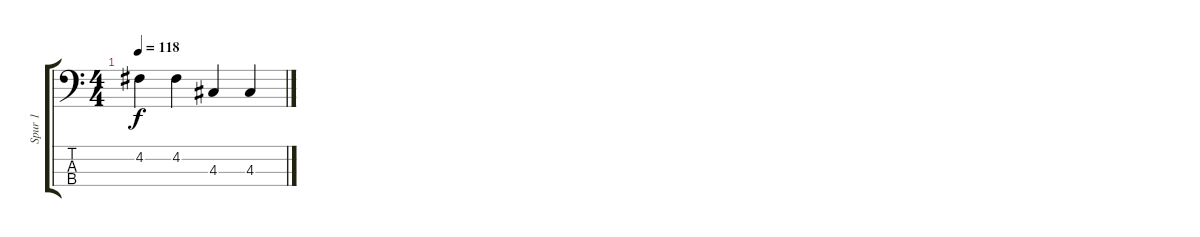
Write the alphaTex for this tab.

\track ("Spur 1" "Spur 1") {instrument electricbassfinger}
\staff {score tabs}
\tuning (G2 D2 A1 E1) {hide}
\ts (4 4)
\tempo 118
\clef f4
\ks c
4.2.4{dy f volume 4} 4.2.4{volume 3} 4.3.4{volume 2} 4.3.4{volume 1}
